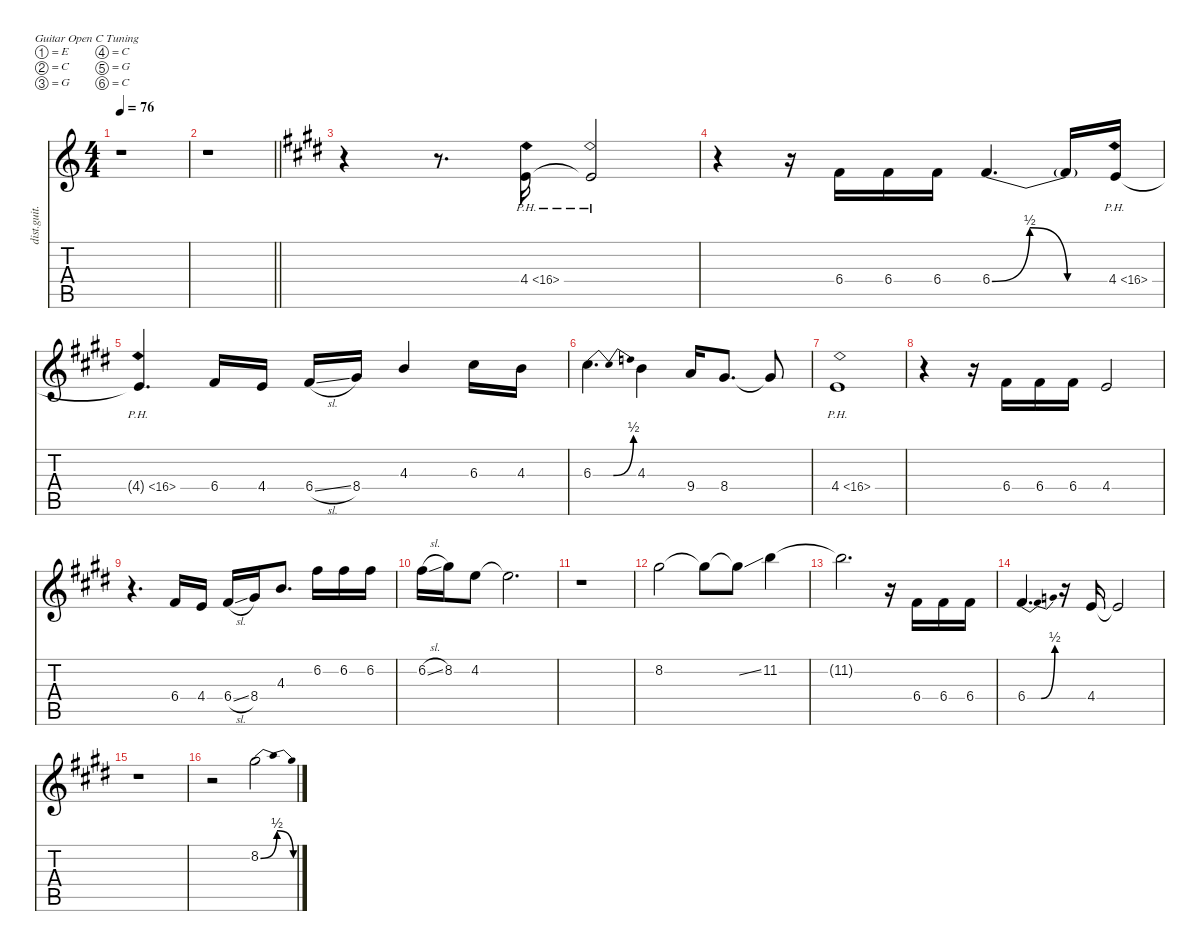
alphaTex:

\defaultSystemsLayout 4
\hideDynamics
\bracketExtendMode nobrackets
\otherSystemsTrackNameOrientation horizontal
\track ("Guitar 2" "dist.guit.") {defaultSystemsLayout 8 instrument distortionguitar}
\staff {score tabs}
\tuning (E4 C4 G3 C3 G2 C2)
\ts (4 4)
\tempo 76
\clef g2
\ks c
r.1{dy f beam Down} |
\barLineRight lightlight
r.1{beam Down} |
\ks e
r.4{beam Down} r.8{d beam Down} 4.4{ph 12 acc forcenatural}.16{beam Up} 4.4{ph 12 t acc forcenatural}.2{beam Up} |
r.4{beam Down} r.16{beam Down} 6.4{acc #}.16{beam Up} 6.4{acc #}.16{beam Up} 6.4{acc #}.16{beam Up} 6.4{be (bendrelease 0 0 30 2 30 2 60 0) acc #}.4{d beam Up} 6.4{be (hold 0 0 60 0) t acc #}.16{beam Up} 4.4{ph 12 acc forcenatural}.16{beam Up} |
4.4{ph 12 t acc forcenatural}.4{d beam Up} 6.4{acc #}.16{beam Up} 4.4{acc forcenatural}.16{beam Up} 6.4{sl acc #}.16{beam Up} 8.4{acc #}.16{beam Up} 4.3{acc forcenatural}.4{beam Up} 6.3{acc #}.16{beam Down} 4.3{acc forcenatural}.16{beam Down} |
6.3{be (bendrelease 0 0 11.0000004 2 19.999999199999998 2 4.999999799999999 0) acc #}.4{d beam Down} 4.3{acc forcenatural}.4{beam Down} 9.4{acc forcenatural}.16{beam Up} 8.4{acc #}.8{d beam Up} 8.4{t acc #}.8{beam Up} |
4.4{ph 12 acc forcenatural}.1{beam Up} |
r.4{beam Down} r.16{beam Down} 6.4{acc #}.16{beam Up} 6.4{acc #}.16{beam Up} 6.4{acc #}.16{beam Up} 4.4{acc forcenatural}.2{beam Up} |
r.4{d beam Down} 6.4{acc #}.16{beam Up} 4.4{acc forcenatural}.16{beam Up} 6.4{sl acc #}.16{beam Up} 8.4{acc #}.16{beam Up} 4.3{acc forcenatural}.8{d beam Up} 6.2{acc #}.16{beam Down} 6.2{acc #}.16{beam Down} 6.2{acc #}.16{beam Down} |
6.2{sl acc #}.16{beam Down} 8.2{acc #}.16{beam Down} 4.2{acc forcenatural}.8{beam Down} 4.2{t acc forcenatural}.2{d beam Down} |
r.1{beam Down} |
8.2{acc #}.2{beam Down} 8.2{t acc #}.8{beam Down} 8.2{ss t acc #}.8{beam Down} 11.2{acc forcenatural}.4{beam Down} |
11.2{t acc forcenatural}.2{d beam Down} r.16{beam Down} 6.4{acc #}.16{beam Up} 6.4{acc #}.16{beam Up} 6.4{acc #}.16{beam Up} |
6.4{be (bendrelease 0 0 19.999999199999998 2 30 2 9.999999599999999 0) acc #}.4{d beam Up} r.16{beam Up} 4.4{acc forcenatural}.16{beam Up} 4.4{t acc forcenatural}.2{beam Up} |
r.1{beam Down} |
r.2{beam Down} 8.2{be (bendrelease 0 0 30 2 30 2 60 0) acc #}.2{beam Down}
